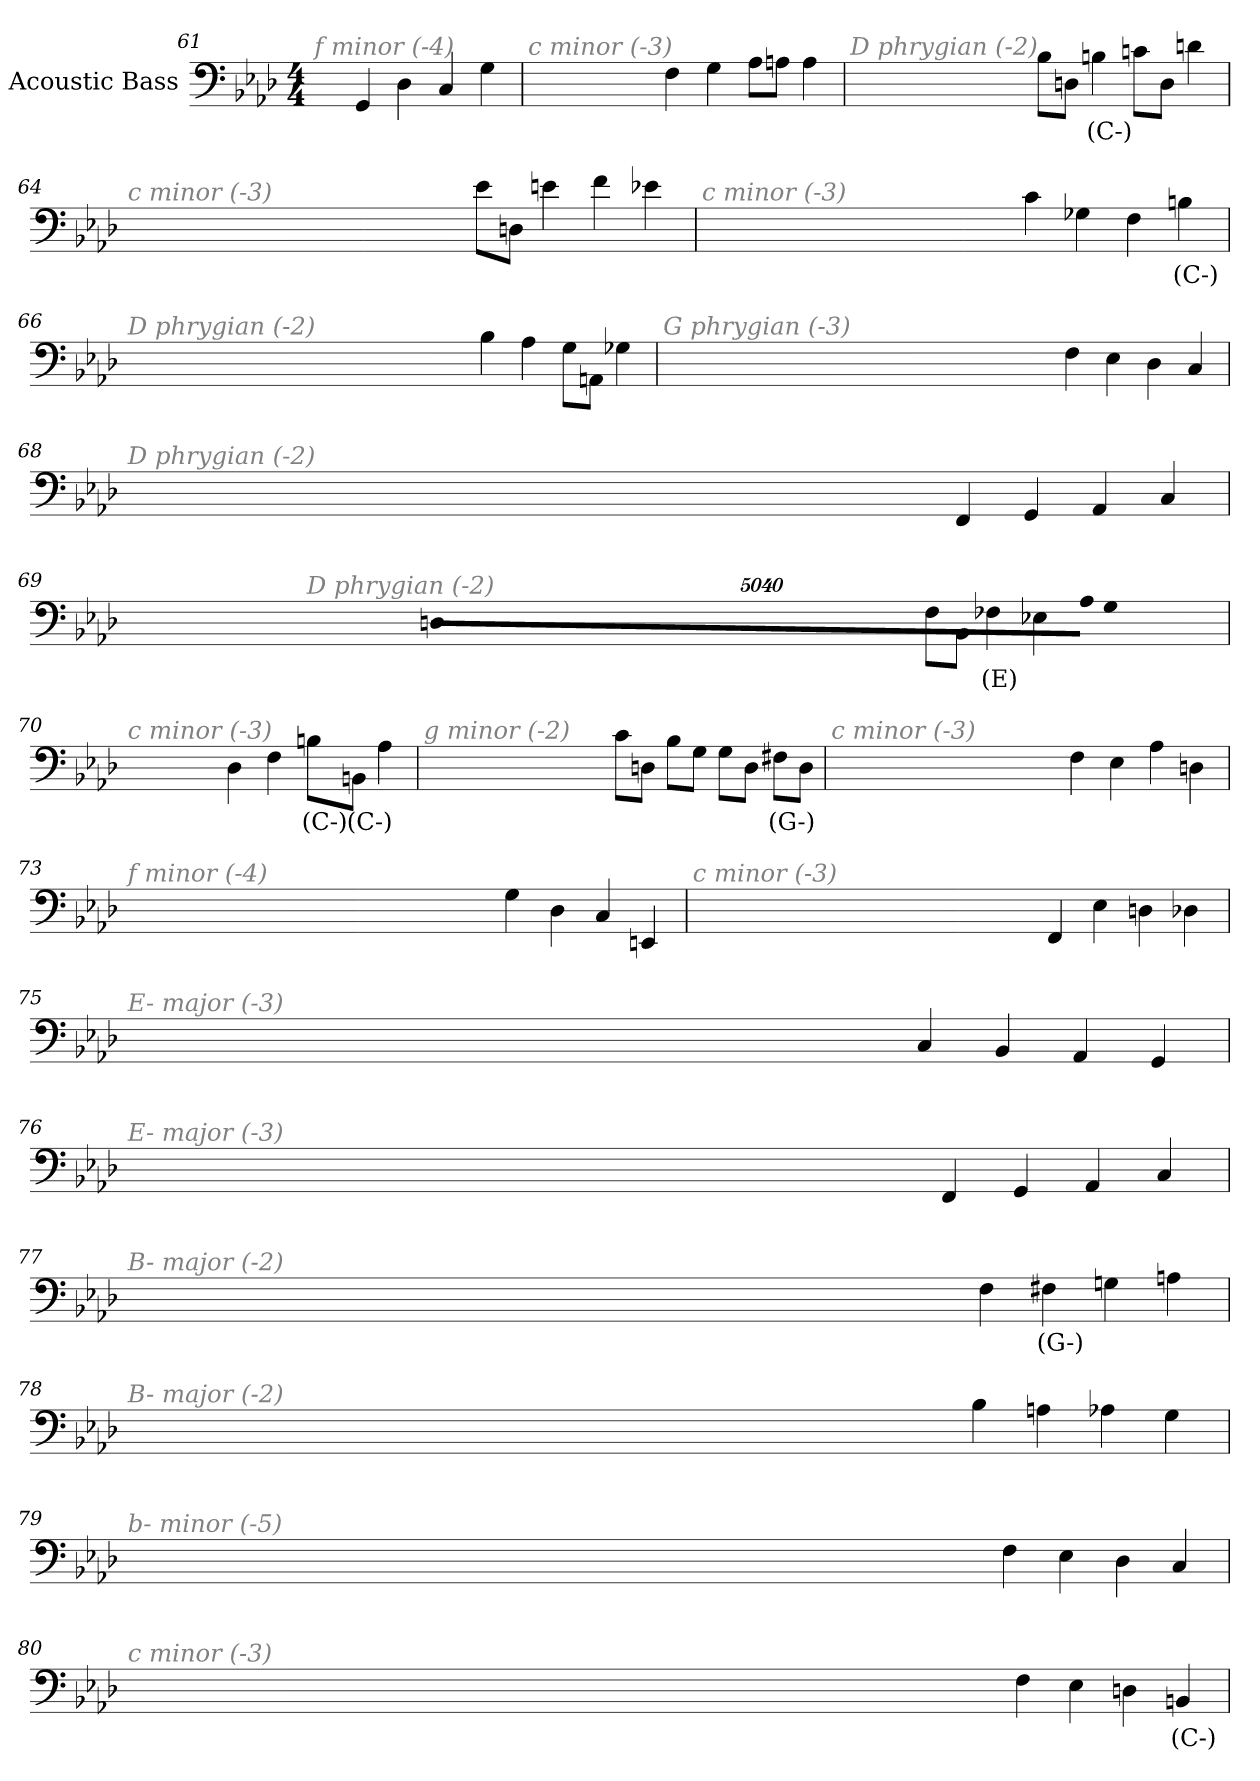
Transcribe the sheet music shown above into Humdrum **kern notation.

**kern	**text
*part1	*part1
*staff1	*staff1
*I"Acoustic Bass	*
*clefF4	*
*ITrd7c12	*
*k[b-e-a-d-]	*
*A-:	*
*M4/4	*
=61	=61
!LO:TX:i:color=#808080:t=f minor (-4)	!
4GGG	.
4DD-	.
4CC	.
4GG	.
=62	=62
!LO:TX:i:color=#808080:t=c minor (-3)	!
4FF	.
4GG	.
8AA-L	.
8AAnJ	.
4AA	.
=63	=63
!LO:TX:i:color=#808080:t=D phrygian (-2)	!
8BB-L	.
8DDnJ	.
4BBni	(C-)
8CnL	.
8DDJ	.
4Dn	.
=64	=64
!LO:TX:i:color=#808080:t=c minor (-3)	!
8E-L	.
8DDnJ	.
4En	.
4F	.
4E-X	.
=65	=65
!LO:TX:i:color=#808080:t=c minor (-3)	!
4C	.
4GG-X	.
4FF	.
4BBni	(C-)
=66	=66
!LO:TX:i:color=#808080:t=D phrygian (-2)	!
4BB-	.
4AA-	.
8GGL	.
8AAAnJ	.
4GG-X	.
=67	=67
!LO:TX:i:color=#808080:t=G phrygian (-3)	!
4FF	.
4EE-	.
4DD-	.
4CC	.
=68	=68
!LO:TX:i:color=#808080:t=D phrygian (-2)	!
4FFF	.
4GGG	.
4AAA-	.
4CC	.
=69	=69
!LO:TX:i:color=#808080:t=D phrygian (-2)	!
8FFL	.
8BBB-J	.
4FF-Xi	(E)
4EE-X	.
!LO:N:vis=8	!
40320%3347AA-L	.
!LO:N:vis=8	!
40320%3347GG	.
!LO:N:vis=8	!
40320%3347DDnJ	.
=70	=70
!LO:TX:i:color=#808080:t=c minor (-3)	!
4DD-	.
4FF	.
8BBniL	(C-)
8BBBniJ	(C-)
4AA-	.
=71	=71
!LO:TX:i:color=#808080:t=g minor (-2)	!
8CL	.
8DDnJ	.
8BB-L	.
8GGJ	.
8GGL	.
8DDJ	.
8FF#XiL	(G-)
8DDJ	.
=72	=72
!LO:TX:i:color=#808080:t=c minor (-3)	!
4FF	.
4EE-	.
4AA-	.
4DDn	.
=73	=73
!LO:TX:i:color=#808080:t=f minor (-4)	!
4GG	.
4DD-	.
4CC	.
4EEEn	.
=74	=74
!LO:TX:i:color=#808080:t=c minor (-3)	!
4FFF	.
4EE-	.
4DDn	.
4DD-X	.
=75	=75
!LO:TX:i:color=#808080:t=E- major (-3)	!
4CC	.
4BBB-	.
4AAA-	.
4GGG	.
=76	=76
!LO:TX:i:color=#808080:t=E- major (-3)	!
4FFF	.
4GGG	.
4AAA-	.
4CC	.
=77	=77
!LO:TX:i:color=#808080:t=B- major (-2)	!
4FF	.
4FF#Xi	(G-)
4GGn	.
4AAn	.
=78	=78
!LO:TX:i:color=#808080:t=B- major (-2)	!
4BB-	.
4AAn	.
4AA-X	.
4GG	.
=79	=79
!LO:TX:i:color=#808080:t=b- minor (-5)	!
4FF	.
4EE-	.
4DD-	.
4CC	.
=80	=80
!LO:TX:i:color=#808080:t=c minor (-3)	!
4FF	.
4EE-	.
4DDn	.
4BBBni	(C-)
=	=
*-	*-
